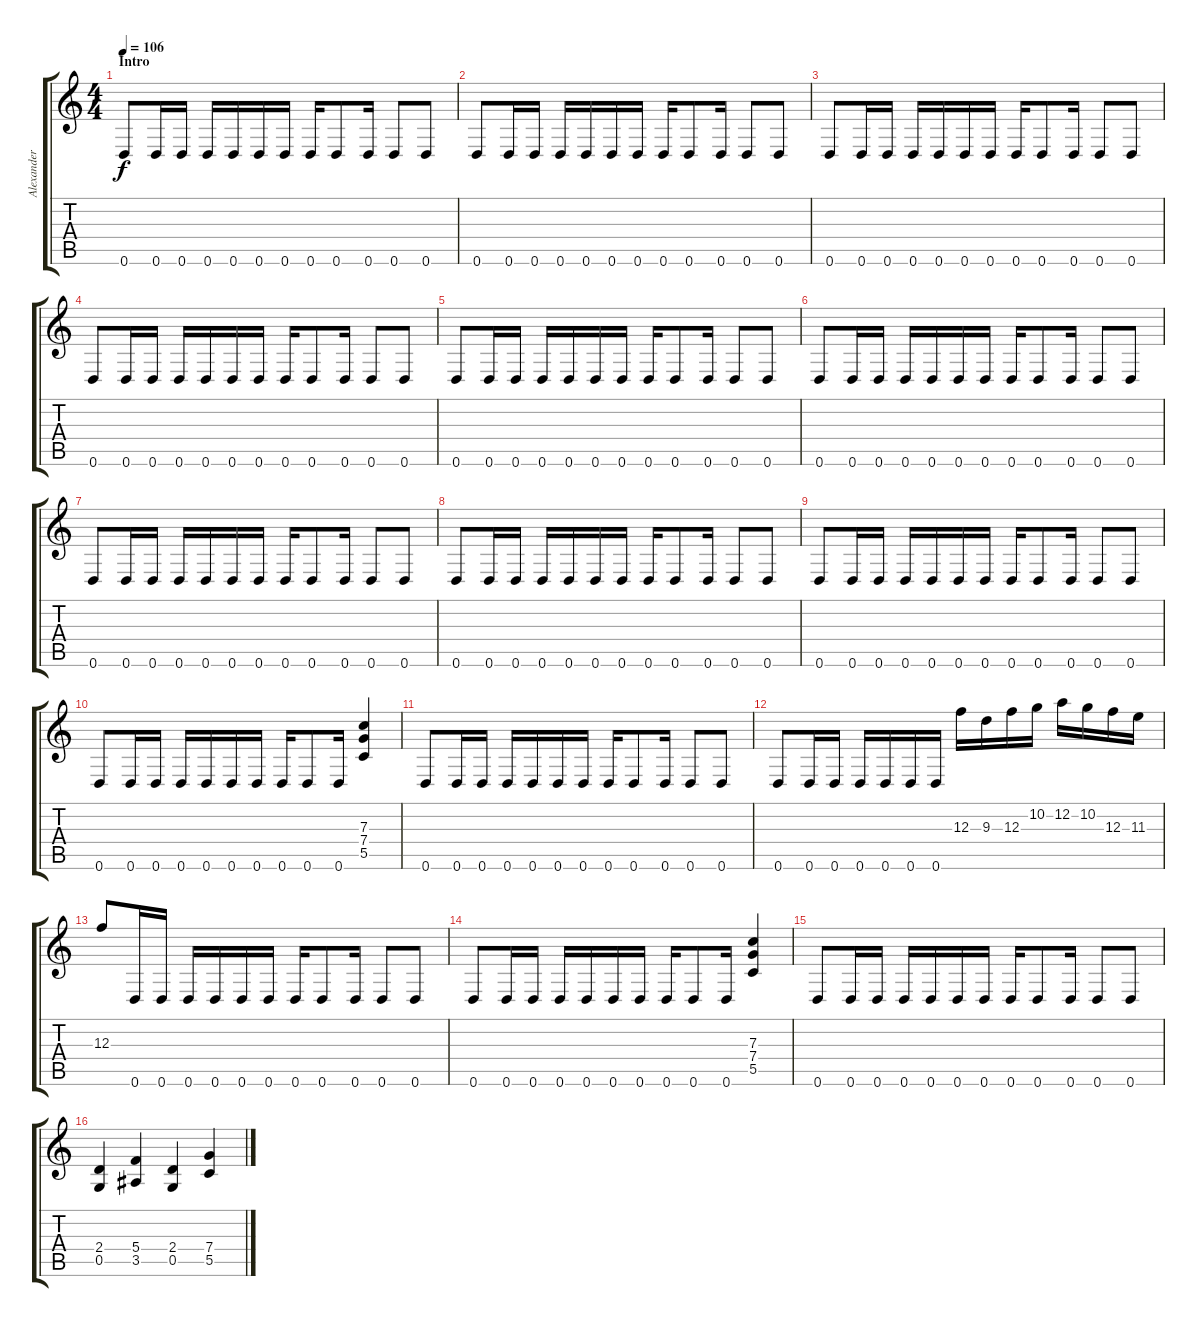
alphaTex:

\track ("Alexander Kuoppala" "Alexander ") {instrument distortionguitar}
\staff {score tabs}
\tuning (D4 A3 F3 C3 G2 D2) {hide}
\ts (4 4)
\section ("" "Intro")
\tempo 106
\clef g2
\ks c
0.6.8{dy f instrument distortionguitar} 0.6.16 0.6.16 0.6.16 0.6.16 0.6.16 0.6.16 0.6.16 0.6.8 0.6.16 0.6.8 0.6.8 |
0.6.8 0.6.16 0.6.16 0.6.16 0.6.16 0.6.16 0.6.16 0.6.16 0.6.8 0.6.16 0.6.8 0.6.8 |
0.6.8 0.6.16 0.6.16 0.6.16 0.6.16 0.6.16 0.6.16 0.6.16 0.6.8 0.6.16 0.6.8 0.6.8 |
0.6.8 0.6.16 0.6.16 0.6.16 0.6.16 0.6.16 0.6.16 0.6.16 0.6.8 0.6.16 0.6.8 0.6.8 |
0.6.8 0.6.16 0.6.16 0.6.16 0.6.16 0.6.16 0.6.16 0.6.16 0.6.8 0.6.16 0.6.8 0.6.8 |
0.6.8 0.6.16 0.6.16 0.6.16 0.6.16 0.6.16 0.6.16 0.6.16 0.6.8 0.6.16 0.6.8 0.6.8 |
0.6.8 0.6.16 0.6.16 0.6.16 0.6.16 0.6.16 0.6.16 0.6.16 0.6.8 0.6.16 0.6.8 0.6.8 |
0.6.8 0.6.16 0.6.16 0.6.16 0.6.16 0.6.16 0.6.16 0.6.16 0.6.8 0.6.16 0.6.8 0.6.8 |
0.6.8 0.6.16 0.6.16 0.6.16 0.6.16 0.6.16 0.6.16 0.6.16 0.6.8 0.6.16 0.6.8 0.6.8 |
0.6.8 0.6.16 0.6.16 0.6.16 0.6.16 0.6.16 0.6.16 0.6.16 0.6.8 0.6.16 (7.3 7.4 5.5).4 |
0.6.8 0.6.16 0.6.16 0.6.16 0.6.16 0.6.16 0.6.16 0.6.16 0.6.8 0.6.16 0.6.8 0.6.8 |
0.6.8 0.6.16 0.6.16 0.6.16 0.6.16 0.6.16 0.6.16 12.3.16 9.3.16 12.3.16 10.2.16 12.2.16 10.2.16 12.3.16 11.3.16 |
12.3.8 0.6.16 0.6.16 0.6.16 0.6.16 0.6.16 0.6.16 0.6.16 0.6.8 0.6.16 0.6.8 0.6.8 |
0.6.8 0.6.16 0.6.16 0.6.16 0.6.16 0.6.16 0.6.16 0.6.16 0.6.8 0.6.16 (7.3 7.4 5.5).4 |
0.6.8 0.6.16 0.6.16 0.6.16 0.6.16 0.6.16 0.6.16 0.6.16 0.6.8 0.6.16 0.6.8 0.6.8 |
(2.4 0.5).4 (5.4 3.5).4 (2.4 0.5).4 (7.4 5.5).4
